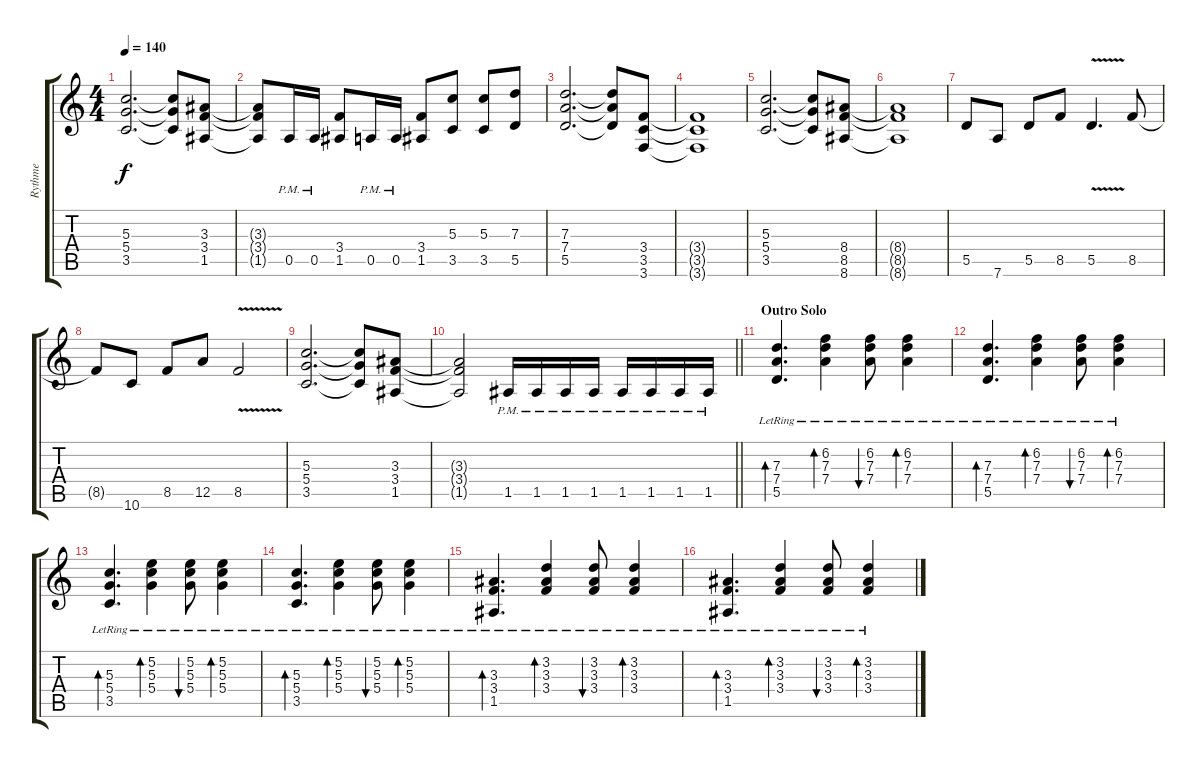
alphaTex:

\track ("Rythme" "Rythme") {instrument distortionguitar}
\staff {score tabs}
\tuning (E4 B3 G3 D3 A2 D2) {hide}
\ts (4 4)
\tempo 140
\clef g2
\ks c
(5.3 5.4 3.5).2{d dy f} (5.3{t} 5.4{t} 3.5{t}).8 (3.3 3.4 1.5).8 |
(3.3{t} 3.4{t} 1.5{t}).8 0.5{pm}.16 0.5{pm}.16 (3.4 1.5).8 0.5{pm}.16 0.5{pm}.16 (3.4 1.5).8 (5.3 3.5).8 (5.3 3.5).8 (7.3 5.5).8 |
(7.3 7.4 5.5).2{d} (7.3{t} 7.4{t} 5.5{t}).8 (3.4 3.5 3.6).8 |
(3.4{t} 3.5{t} 3.6{t}).1 |
(5.3 5.4 3.5).2{d} (5.3{t} 5.4{t} 3.5{t}).8 (8.4 8.5 8.6).8 |
(8.4{t} 8.5{t} 8.6{t}).1 |
5.5.8 7.6.8 5.5.8 8.5.8 5.5{v}.4{d} 8.5.8 |
8.5{t}.8 10.6.8 8.5.8 12.5.8 8.5{v}.2 |
(5.3 5.4 3.5).2{d} (5.3{t} 5.4{t} 3.5{t}).8 (3.3 3.4 1.5).8 |
\barLineRight lightlight
(3.3{t} 3.4{t} 1.5{t}).2 1.5{pm}.16 1.5{pm}.16 1.5{pm}.16 1.5{pm}.16 1.5{pm}.16 1.5{pm}.16 1.5{pm}.16 1.5{pm}.16 |
\section ("" "Outro Solo")
(7.3{lr} 7.4{lr} 5.5{lr}).4{d bd 120 volume 10 instrument electricguitarjazz} (6.2{lr} 7.3{lr} 7.4{lr}).4{bd 120} (6.2{lr} 7.3{lr} 7.4{lr}).8{bu 480} (6.2{lr} 7.3{lr} 7.4{lr}).4{bd 60} |
(7.3{lr} 7.4{lr} 5.5{lr}).4{d bd 120} (6.2{lr} 7.3{lr} 7.4{lr}).4{bd 120} (6.2{lr} 7.3{lr} 7.4{lr}).8{bu 480} (6.2{lr} 7.3{lr} 7.4{lr}).4{bd 60} |
(5.3{lr} 5.4{lr} 3.5{lr}).4{d bd 120} (5.2{lr} 5.3{lr} 5.4{lr}).4{bd 120} (5.2{lr} 5.3{lr} 5.4{lr}).8{bu 480} (5.2{lr} 5.3{lr} 5.4{lr}).4{bd 60} |
(5.3{lr} 5.4{lr} 3.5{lr}).4{d bd 120} (5.2{lr} 5.3{lr} 5.4{lr}).4{bd 120} (5.2{lr} 5.3{lr} 5.4{lr}).8{bu 480} (5.2{lr} 5.3{lr} 5.4{lr}).4{bd 60} |
(3.3{lr} 3.4{lr} 1.5{lr}).4{d bd 120} (3.2{lr} 3.3{lr} 3.4{lr}).4{bd 120} (3.2{lr} 3.3{lr} 3.4{lr}).8{bu 480} (3.2{lr} 3.3{lr} 3.4{lr}).4{bd 60} |
(3.3{lr} 3.4{lr} 1.5{lr}).4{d bd 120} (3.2{lr} 3.3{lr} 3.4{lr}).4{bd 120} (3.2{lr} 3.3{lr} 3.4{lr}).8{bu 480} (3.2{lr} 3.3{lr} 3.4{lr}).4{bd 60}
